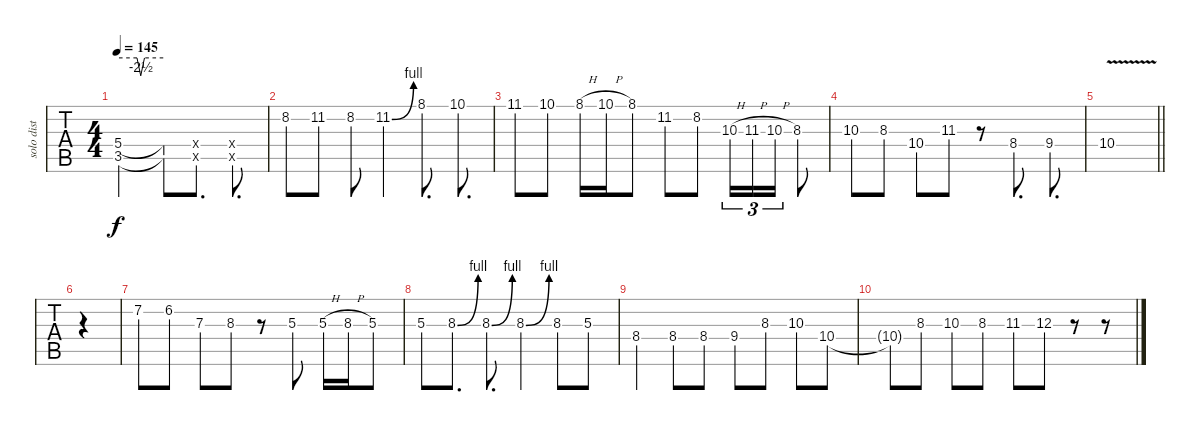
\track ("solo dist" "solo dist") {instrument overdrivenguitar}
\staff {tabs}
\tuning (E4 B3 G3 D3 A2 E2) {hide}
\ts (4 4)
\tempo 145
\clef g2
\ks cminor
(5.4 3.5).2{tbe (custom default 0 0 25 0 30 -10 35 0 60 0) dy f} (5.4{t} 3.5{t}).8 (5.4{x} 3.5{x}).8{d} (5.4{x} 3.5{x}).8{d} |
8.2.8 11.2.8 8.2.8 11.2{be (bend 0 0 60 4)}.4 8.1{st}.8{d} 10.1{st}.8{d} |
11.1{st}.8 10.1{st}.8 8.1{h}.16 10.1{h}.16 8.1.8 11.2.8 8.2.8 10.3{h}.16{tu (3 2)} 11.3{h}.16{tu (3 2)} 10.3{h}.16{tu (3 2)} 8.3.8 |
10.3.8 8.3.8 10.4.8 11.3{st}.8 r.8 8.4{st}.8{d} 9.4{st}.8{d} |
\barLineRight lightlight
10.4{v}.1 |
|
7.2.8 6.2.8 7.3.8 8.3.8 r.8 5.3.8 5.3{h}.16 8.3{h}.16 5.3.8 |
5.3.8 8.3{be (bend 0 0 60 4)}.8{d} 8.3{be (bend 0 0 60 4)}.8{d} 8.3{be (bend 0 0 60 4)}.4 8.3.8 5.3.8 |
8.4.4 8.4.8 8.4.8 9.4.8 8.3.8 10.3.8 10.4.8 |
10.4{t}.8 8.3.8 10.3.8 8.3.8 11.3.8 12.3.8 r.8 r.8
